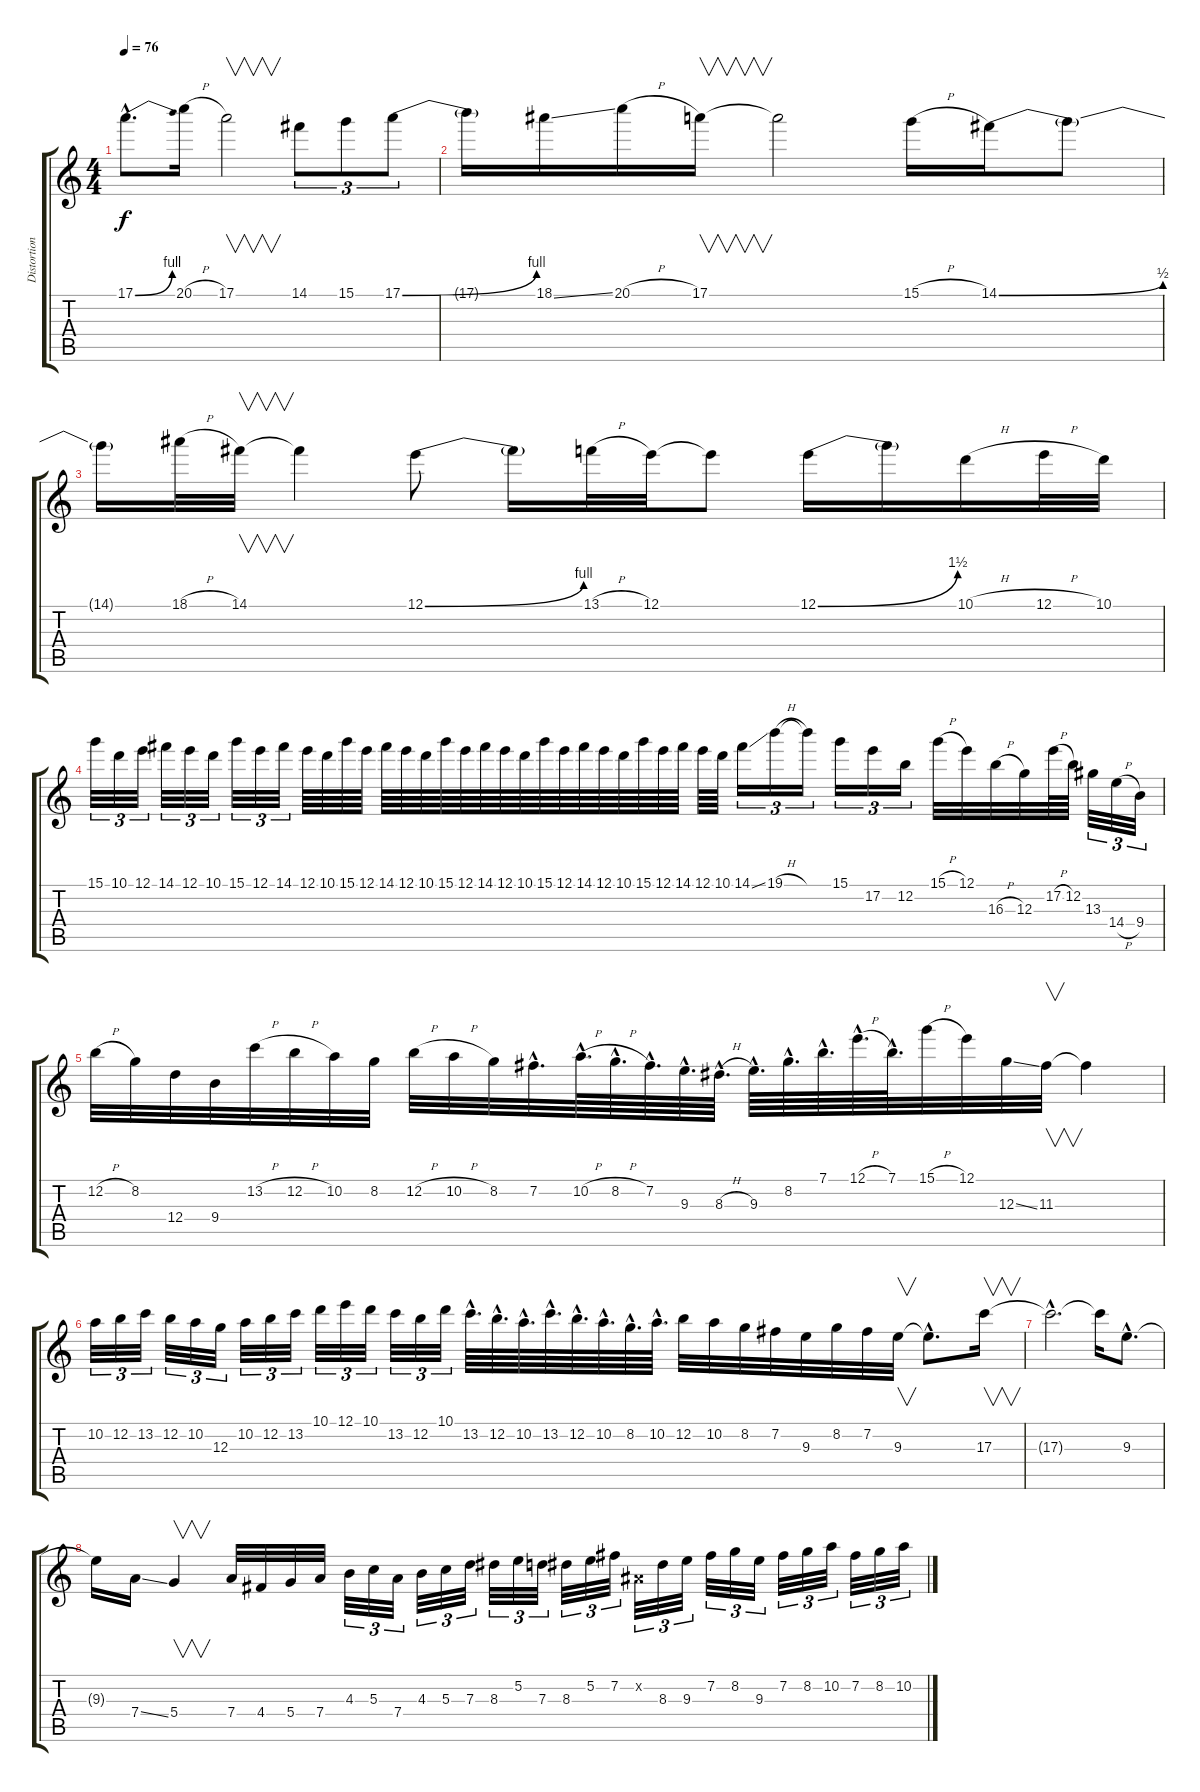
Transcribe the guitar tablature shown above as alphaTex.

\track ("Distortion Guitar 2" "Distortion") {instrument distortionguitar}
\staff {score tabs}
\tuning (E4 B3 G3 D3 A2 E2) {hide}
\ts (4 4)
\tempo 76
\clef g2
\ks c
17.1{be (bend 0 0 60 4) hac}.8{d dy f} 20.1{h}.16 17.1.2{v} 14.1.8{tu (3 2)} 15.1.8{tu (3 2)} 17.1{be (bend 0 0 60 4)}.8{tu (3 2)} |
17.1{t}.16 18.1{ss}.16 20.1{h}.16 17.1.16{v} 17.1{t}.2 15.1{h}.16 14.1{be (bend 0 0 60 2)}.16 14.1{t}.8 |
14.1{t}.16 18.1{h}.32 14.1.32{v} 14.1{t}.4 12.1{be (bend 0 0 60 4)}.8 12.1{t}.16 13.1{h}.32 12.1.32 12.1{t}.8 12.1{be (bend 0 0 60 6)}.16 12.1{t}.16 10.1{h}.16 12.1{h}.32 10.1.32 |
15.1.32{tu (3 2)} 10.1.32{tu (3 2)} 12.1.32{tu (3 2)} 14.1.32{tu (3 2)} 12.1.32{tu (3 2)} 10.1.32{tu (3 2)} 15.1.32{tu (3 2)} 12.1.32{tu (3 2)} 14.1.32{tu (3 2)} 12.1.64 10.1.64 15.1.64 12.1.64 14.1.64 12.1.64 10.1.64 15.1.64 12.1.64 14.1.64 12.1.64 10.1.64 15.1.64 12.1.64 14.1.64 12.1.64 10.1.64 15.1.64 12.1.64 14.1.64 12.1.64 10.1.64 14.1{ss}.16{tu (3 2)} 19.1{h}.16{tu (3 2)} 19.1{t}.16{tu (3 2)} 15.1.16{tu (3 2)} 17.2.16{tu (3 2)} 12.2.16{tu (3 2)} 15.1{h}.32 12.1.32 16.3{h}.32 12.3.32 17.2{h}.64 12.2.64 13.3.32{tu (3 2)} 14.4{h}.32{tu (3 2)} 9.4.32{tu (3 2)} |
12.2{h}.32 8.2.32 12.4.32 9.4.32 13.2{h}.32 12.2{h}.32 10.2.32 8.2.32 12.2{h}.32 10.2{h}.32 8.2.32 7.2{hac}.32{d} 10.2{h hac}.64{d} 8.2{h hac}.64{d} 7.2{hac}.64{d} 9.3{hac}.64{d} 8.3{h hac}.64{d} 9.3{hac}.64{d} 8.2{hac}.64{d} 7.1{hac}.64{d} 12.1{h hac}.64{d} 7.1{hac}.64{d} 15.1{h}.32 12.1.32 12.3{ss}.32 11.3.32{v} 11.3{t}.4 |
10.2.32{tu (3 2)} 12.2.32{tu (3 2)} 13.2.32{tu (3 2)} 12.2.32{tu (3 2)} 10.2.32{tu (3 2)} 12.3.32{tu (3 2)} 10.2.32{tu (3 2)} 12.2.32{tu (3 2)} 13.2.32{tu (3 2)} 10.1.32{tu (3 2)} 12.1.32{tu (3 2)} 10.1.32{tu (3 2)} 13.2.32{tu (3 2)} 12.2.32{tu (3 2)} 10.1.32{tu (3 2)} 13.2{hac}.64{d} 12.2{hac}.64{d} 10.2{hac}.64{d} 13.2{hac}.64{d} 12.2{hac}.64{d} 10.2{hac}.64{d} 8.2{hac}.64{d} 10.2{hac}.64{d} 12.2.32 10.2.32 8.2.32 7.2.32 9.3.32 8.2.32 7.2.32 9.3.32{v} 9.3{hac t}.8{d} 17.3.16{v} |
17.3{hac t}.2{d} 17.3{t}.16 9.3{hac}.8{d} |
9.3{t}.16 7.4{ss}.16 5.4.4{v} 7.4.32 4.4.32 5.4.32 7.4.32 4.3.32{tu (3 2)} 5.3.32{tu (3 2)} 7.4.32{tu (3 2)} 4.3.32{tu (3 2)} 5.3.32{tu (3 2)} 7.3.32{tu (3 2)} 8.3.32{tu (3 2)} 5.2.32{tu (3 2)} 7.3.32{tu (3 2)} 8.3.32{tu (3 2)} 5.2.32{tu (3 2)} 7.2.32{tu (3 2)} -1.2{x}.32{tu (3 2)} 8.3.32{tu (3 2)} 9.3.32{tu (3 2)} 7.2.32{tu (3 2)} 8.2.32{tu (3 2)} 9.3.32{tu (3 2)} 7.2.32{tu (3 2)} 8.2.32{tu (3 2)} 10.2.32{tu (3 2)} 7.2.32{tu (3 2)} 8.2.32{tu (3 2)} 10.2.32{tu (3 2)}
